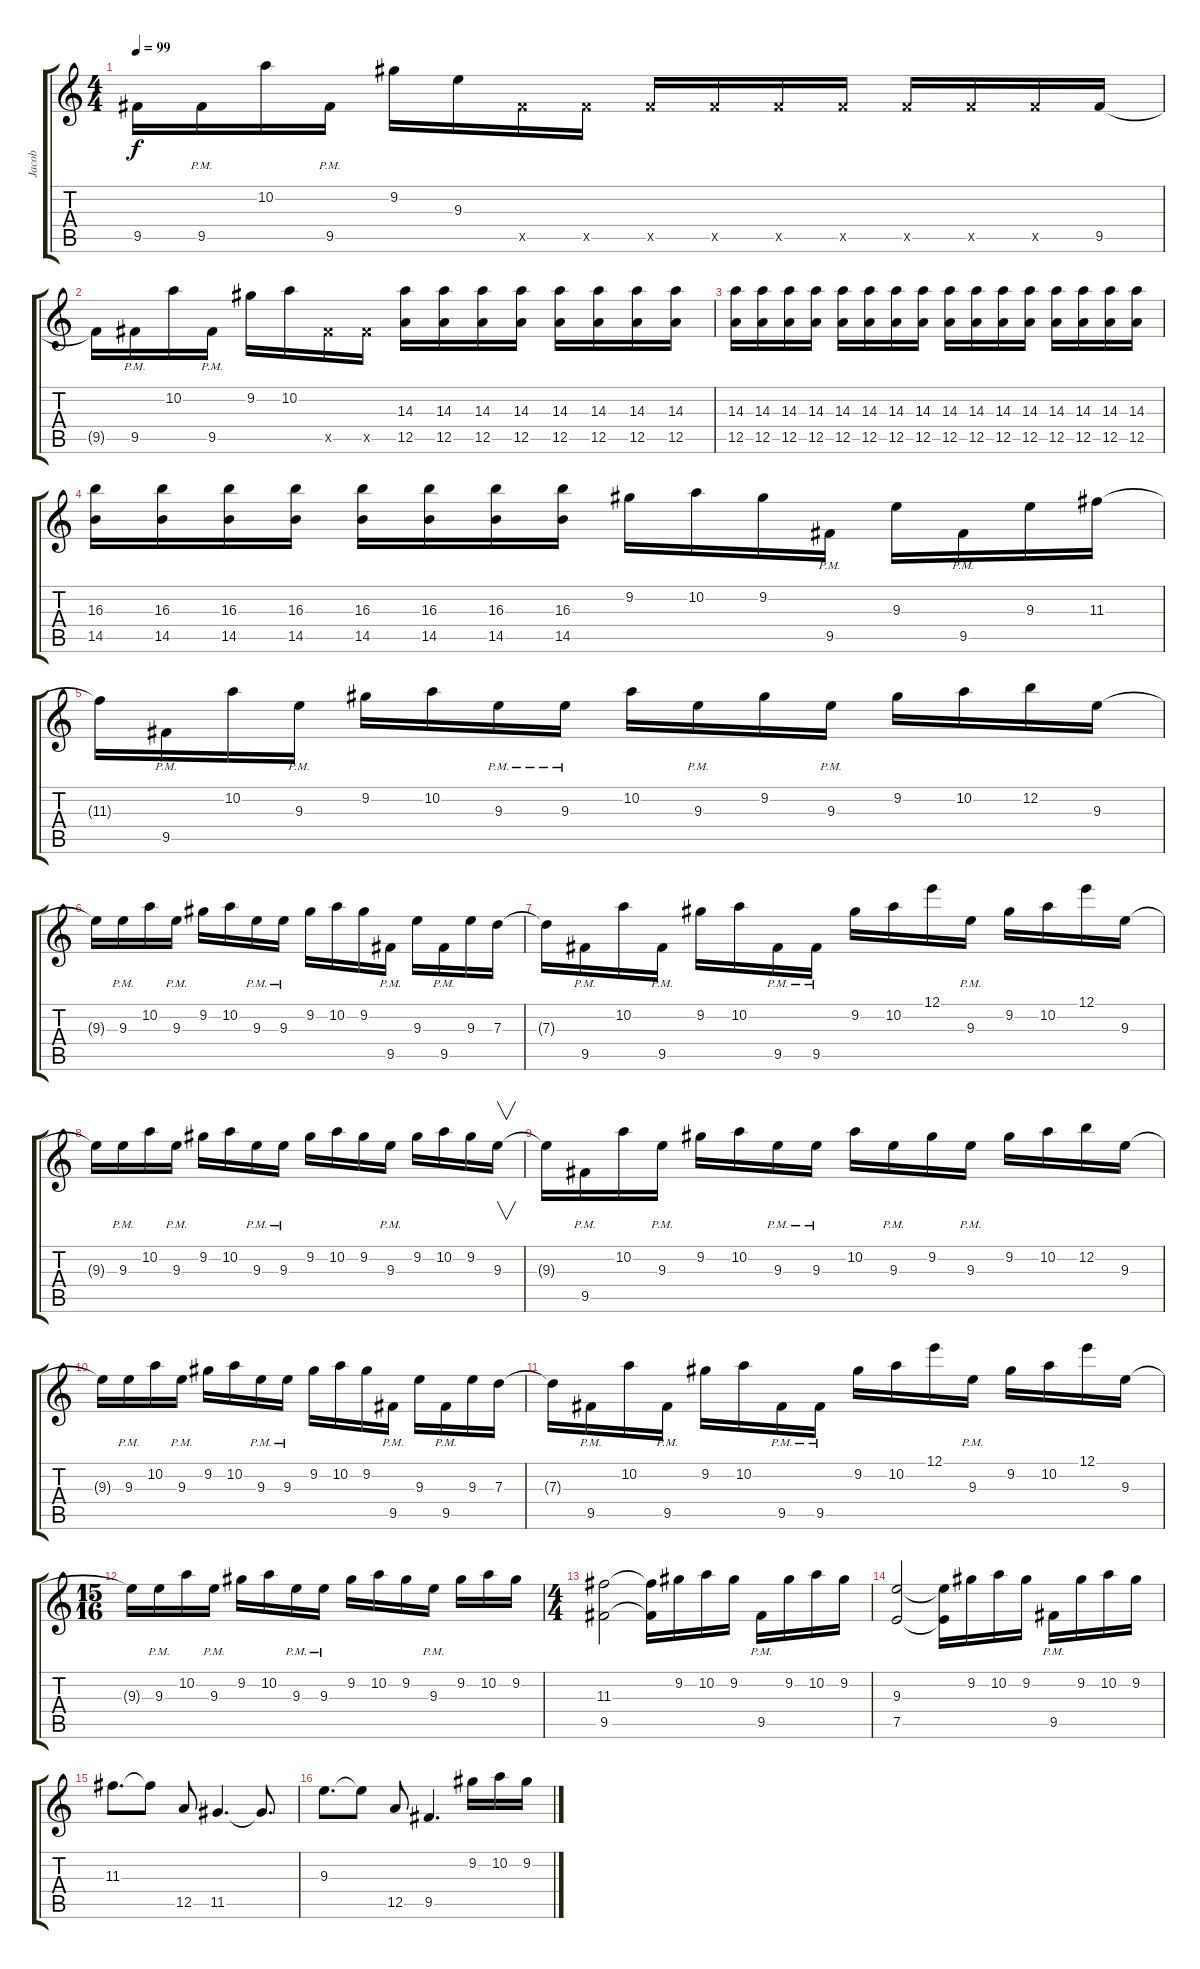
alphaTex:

\track ("Jacob" "Jacob") {instrument overdrivenguitar}
\staff {score tabs}
\tuning (E4 B3 G3 D3 A2 D2) {hide}
\ts (4 4)
\tempo 99
\clef g2
\ks c
9.5{t}.16{dy f} 9.5{pm}.16 10.2.16 9.5{pm}.16 9.2.16 9.3.16 9.5{x}.16 9.5{x}.16 9.5{x}.16 9.5{x}.16 9.5{x}.16 9.5{x}.16 9.5{x}.16 9.5{x}.16 9.5{x}.16 9.5.16 |
9.5{t}.16 9.5{pm}.16 10.2.16 9.5{pm}.16 9.2.16 10.2.16 9.5{x}.16 9.5{x}.16 (14.3 12.5).16 (14.3 12.5).16 (14.3 12.5).16 (14.3 12.5).16 (14.3 12.5).16 (14.3 12.5).16 (14.3 12.5).16 (14.3 12.5).16 |
(14.3 12.5).16 (14.3 12.5).16 (14.3 12.5).16 (14.3 12.5).16 (14.3 12.5).16 (14.3 12.5).16 (14.3 12.5).16 (14.3 12.5).16 (14.3 12.5).16 (14.3 12.5).16 (14.3 12.5).16 (14.3 12.5).16 (14.3 12.5).16 (14.3 12.5).16 (14.3 12.5).16 (14.3 12.5).16 |
(16.3 14.5).16 (16.3 14.5).16 (16.3 14.5).16 (16.3 14.5).16 (16.3 14.5).16 (16.3 14.5).16 (16.3 14.5).16 (16.3 14.5).16 9.2.16 10.2.16 9.2.16 9.5{pm}.16 9.3.16 9.5{pm}.16 9.3.16 11.3.16 |
11.3{t}.16 9.5{pm}.16 10.2.16 9.3{pm}.16 9.2.16 10.2.16 9.3{pm}.16 9.3{pm}.16 10.2.16 9.3{pm}.16 9.2.16 9.3{pm}.16 9.2.16 10.2.16 12.2.16 9.3.16 |
9.3{t}.16 9.3{pm}.16 10.2.16 9.3{pm}.16 9.2.16 10.2.16 9.3{pm}.16 9.3{pm}.16 9.2.16 10.2.16 9.2.16 9.5{pm}.16 9.3.16 9.5{pm}.16 9.3.16 7.3.16 |
7.3{t}.16 9.5{pm}.16 10.2.16 9.5{pm}.16 9.2.16 10.2.16 9.5{pm}.16 9.5{pm}.16 9.2.16 10.2.16 12.1.16 9.3{pm}.16 9.2.16 10.2.16 12.1.16 9.3.16 |
9.3{t}.16 9.3{pm}.16 10.2.16 9.3{pm}.16 9.2.16 10.2.16 9.3{pm}.16 9.3{pm}.16 9.2.16 10.2.16 9.2.16 9.3{pm}.16 9.2.16 10.2.16 9.2.16 9.3.16{v instrument guitarharmonics} |
9.3{t}.16 9.5{pm}.16{instrument overdrivenguitar} 10.2.16 9.3{pm}.16 9.2.16 10.2.16 9.3{pm}.16 9.3{pm}.16 10.2.16 9.3{pm}.16 9.2.16 9.3{pm}.16 9.2.16 10.2.16 12.2.16 9.3.16 |
9.3{t}.16 9.3{pm}.16 10.2.16 9.3{pm}.16 9.2.16 10.2.16 9.3{pm}.16 9.3{pm}.16 9.2.16 10.2.16 9.2.16 9.5{pm}.16 9.3.16 9.5{pm}.16 9.3.16 7.3.16 |
7.3{t}.16 9.5{pm}.16 10.2.16 9.5{pm}.16 9.2.16 10.2.16 9.5{pm}.16 9.5{pm}.16 9.2.16 10.2.16 12.1.16 9.3{pm}.16 9.2.16 10.2.16 12.1.16 9.3.16 |
\ts (15 16)
9.3{t}.16 9.3{pm}.16 10.2.16 9.3{pm}.16 9.2.16 10.2.16 9.3{pm}.16 9.3{pm}.16 9.2.16 10.2.16 9.2.16 9.3{pm}.16 9.2.16 10.2.16 9.2.16 |
\ts (4 4)
(11.3 9.5).2 (11.3{t} 9.5{t}).16 9.2.16 10.2.16 9.2.16 9.5{pm}.16 9.2.16 10.2.16 9.2.16 |
(9.3 7.5).2 (9.3{t} 7.5{t}).16 9.2.16 10.2.16 9.2.16 9.5{pm}.16 9.2.16 10.2.16 9.2.16 |
11.3.8{d} 11.3{t}.8 12.5.8 11.5.4{d} 11.5{t}.8{d} |
9.3.8{d} 9.3{t}.8 12.5.8 9.5.4{d} 9.2.16 10.2.16 9.2.16
